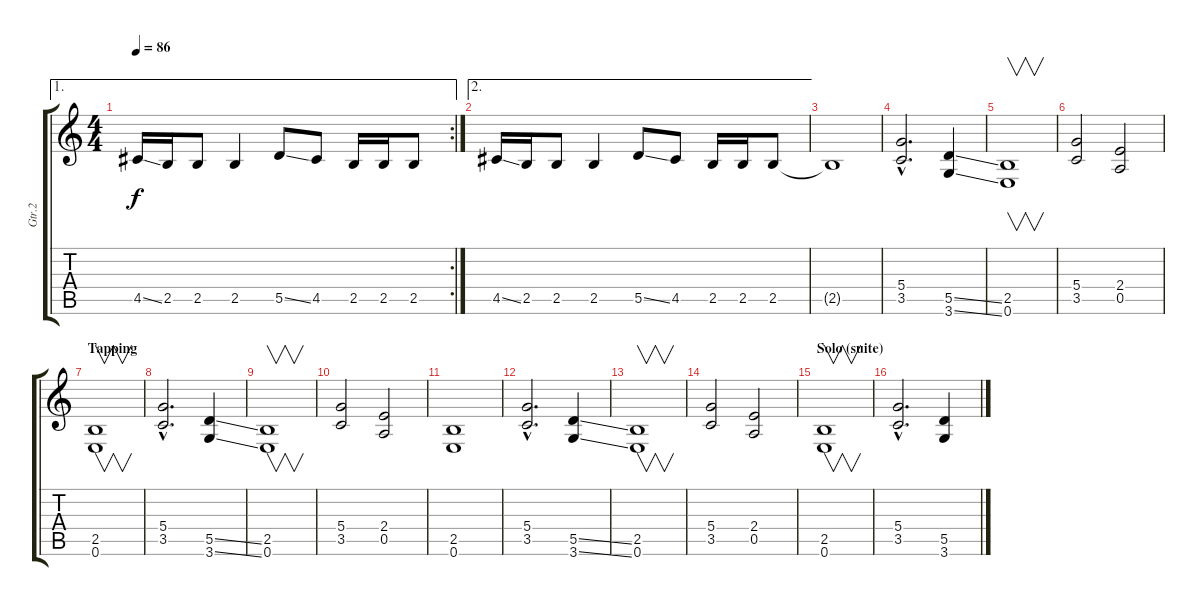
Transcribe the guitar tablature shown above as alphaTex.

\track ("Gtr.2" "Gtr.2") {instrument distortionguitar}
\staff {score tabs}
\tuning (E4 B3 G3 D3 A2 E2) {hide}
\ae 1
\rc 2
\ts (4 4)
\tempo 86
\clef g2
\ks c
4.5{ss}.16{dy f} 2.5.16 2.5.8 2.5.4 5.5{ss}.8 4.5.8 2.5.16 2.5.16 2.5.8 |
\ae 2
4.5{ss}.16 2.5.16 2.5.8 2.5.4 5.5{ss}.8 4.5.8 2.5.16 2.5.16 2.5.8 |
2.5{t}.1 |
(5.4{hac} 3.5{hac}).2{d} (5.5{ss} 3.6{ss}).4 |
(2.5 0.6).1{v} |
(5.4 3.5).2 (2.4 0.5).2 |
\section ("" "Tapping")
(2.5 0.6).1{v} |
(5.4{hac} 3.5{hac}).2{d} (5.5{ss} 3.6{ss}).4 |
(2.5 0.6).1{v} |
(5.4 3.5).2 (2.4 0.5).2 |
(2.5 0.6).1 |
(5.4{hac} 3.5{hac}).2{d} (5.5{ss} 3.6{ss}).4 |
(2.5 0.6).1{v} |
(5.4 3.5).2 (2.4 0.5).2 |
\section ("" "Solo (suite)")
(2.5 0.6).1{v} |
(5.4{hac} 3.5{hac}).2{d} (5.5{ss} 3.6{ss}).4
